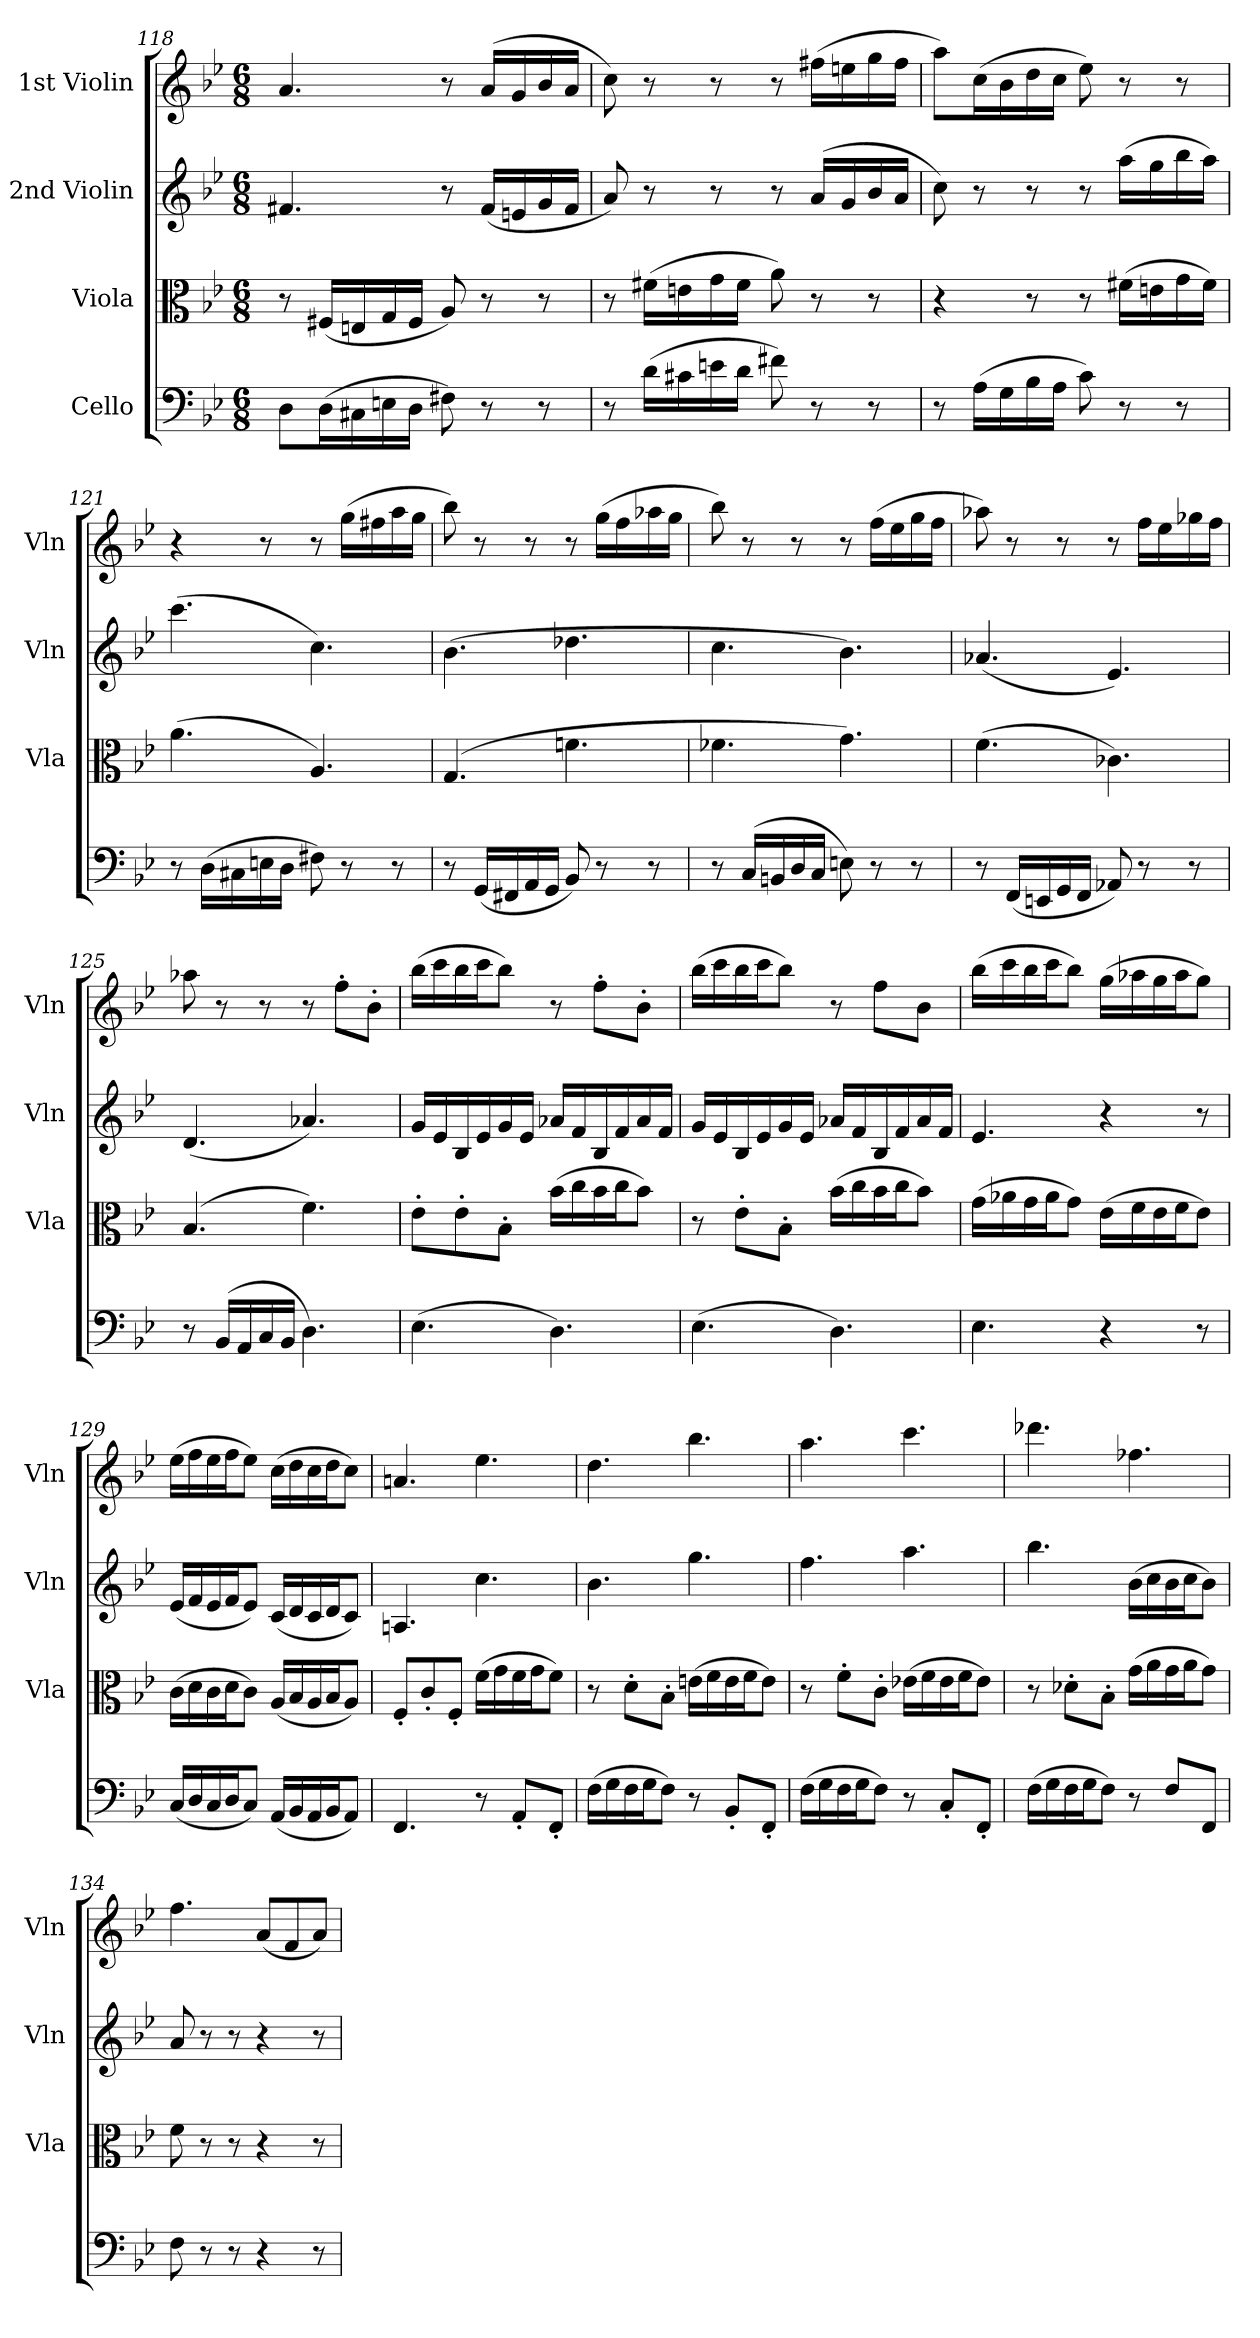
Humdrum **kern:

**kern	**kern	**kern	**kern
*part4	*part3	*part2	*part1
*staff4	*staff3	*staff2	*staff1
*I"Cello	*I"Viola	*I"2nd Violin	*I"1st Violin
*	*I'Vla	*I'Vln	*I'Vln
*clefF4	*clefC3	*clefG2	*clefG2
*k[b-e-]	*k[b-e-]	*k[b-e-]	*k[b-e-]
*B-:	*B-:	*B-:	*B-:
*M6/8	*M6/8	*M6/8	*M6/8
=118	=118	=118	=118
8DL	8r	4.f#X	4.a
(16DL	(16F#XLL	.	.
16C#X	16En	.	.
16En	16G	.	.
16DJJ	16F#JJ	.	.
8F#X)	8A)	8r	8r
8r	8r	(16f#LL	(16aLL
.	.	16en	16g
8r	8r	16g	16b-
.	.	16f#JJ	16aJJ
=119	=119	=119	=119
8r	8r	8a)	8cc)
(16dLL	(16f#XLL	8r	8r
16c#X	16en	.	.
16en	16g	8r	8r
16dJJ	16f#JJ	.	.
8f#X)	8a)	8r	8r
8r	8r	(16aLL	(16ff#XLL
.	.	16g	16een
8r	8r	16b-	16gg
.	.	16aJJ	16ff#JJ
=120	=120	=120	=120
8r	4r	8cc)	8aaL)
(16ALL	.	8r	(16ccL
16G	.	.	16b-
16B-	8r	8r	16dd
16AJJ	.	.	16ccJJ
8c)	8r	8r	8ee-)
8r	(16f#XLL	(16aaLL	8r
.	16en	16gg	.
8r	16g	16bb-	8r
.	16f#JJ)	16aaJJ)	.
=121	=121	=121	=121
8r	(4.a	(4.ccc	4r
(16DLL	.	.	.
16C#X	.	.	.
16En	.	.	8r
16DJJ	.	.	.
8F#X)	4.A)	4.cc)	8r
8r	.	.	(16ggLL
.	.	.	16ff#X
8r	.	.	16aa
.	.	.	16ggJJ
=122	=122	=122	=122
8r	(4.G	(4.b-	8bb-)
(16GGLL	.	.	8r
16FF#X	.	.	.
16AA	.	.	8r
16GGJJ	.	.	.
8BB-)	4.fn	4.dd-X	8r
8r	.	.	(16ggLL
.	.	.	16ff
8r	.	.	16aa-X
.	.	.	16ggJJ
=123	=123	=123	=123
8r	4.f-X	4.cc	8bb-)
(16CLL	.	.	8r
16BBn	.	.	.
16D	.	.	8r
16CJJ	.	.	.
8En)	4.g)	4.b-)	8r
8r	.	.	(16ffLL
.	.	.	16ee-
8r	.	.	16gg
.	.	.	16ffJJ
=124	=124	=124	=124
8r	(4.f	(4.a-X	8aa-X)
(16FFLL	.	.	8r
16EEn	.	.	.
16GG	.	.	8r
16FFJJ	.	.	.
8AA-X)	4.c-X)	4.e-)	8r
8r	.	.	16ffLL
.	.	.	16ee-
8r	.	.	16gg-X
.	.	.	16ffJJ
=125	=125	=125	=125
8r	(4.B-	(4.d	8aa-X
(16BB-LL	.	.	8r
16AA	.	.	.
16C	.	.	8r
16BB-JJ	.	.	.
4.D)	4.f)	4.a-X)	8r
.	.	.	8ff'L
.	.	.	8b-'J
=126	=126	=126	=126
(4.E-	8e-'L	16gLL	(16bb-LL
.	.	16e-	16ccc
.	8e-'	16B-	16bb-
.	.	16e-	16cccJ
.	8B-'J	16g	8bb-J)
.	.	16e-JJ	.
4.D)	(16b-LL	16a-XLL	8r
.	16cc	16f	.
.	16b-	16B-	8ff'L
.	16ccJ	16f	.
.	8b-J)	16a-	8b-'J
.	.	16fJJ	.
=127	=127	=127	=127
(4.E-	8r	16gLL	(16bb-LL
.	.	16e-	16ccc
.	8e-'L	16B-	16bb-
.	.	16e-	16cccJ
.	8B-'J	16g	8bb-J)
.	.	16e-JJ	.
4.D)	(16b-LL	16a-XLL	8r
.	16cc	16f	.
.	16b-	16B-	8ffL
.	16ccJ	16f	.
.	8b-J)	16a-	8b-J
.	.	16fJJ	.
=128	=128	=128	=128
4.E-	(16gLL	4.e-	(16bb-LL
.	16a-X	.	16ccc
.	16g	.	16bb-
.	16a-J	.	16cccJ
.	8gJ)	.	8bb-J)
4r	(16e-LL	4r	(16ggLL
.	16f	.	16aa-X
.	16e-	.	16gg
.	16fJ	.	16aa-J
8r	8e-J)	8r	8ggJ)
=129	=129	=129	=129
(16CLL	(16cLL	(16e-LL	(16ee-LL
16D	16d	16f	16ff
16C	16c	16e-	16ee-
16DJ	16dJ	16fJ	16ffJ
8CJ)	8cJ)	8e-J)	8ee-J)
(16AALL	(16ALL	(16cLL	(16ccLL
16BB-	16B-	16d	16dd
16AA	16A	16c	16cc
16BB-J	16B-J	16dJ	16ddJ
8AAJ)	8AJ)	8cJ)	8ccJ)
=130	=130	=130	=130
4.FF	8F'L	4.An	4.an
.	8c'	.	.
.	8F'J	.	.
8r	(16fLL	4.cc	4.ee-
.	16g	.	.
8AA'L	16f	.	.
.	16gJ	.	.
8FF'J	8fJ)	.	.
=131	=131	=131	=131
(16FLL	8r	4.b-	4.dd
16G	.	.	.
16F	8d'L	.	.
16GJ	.	.	.
8FJ)	8B-'J	.	.
8r	(16enLL	4.gg	4.bb-
.	16f	.	.
8BB-'L	16e	.	.
.	16fJ	.	.
8FF'J	8eJ)	.	.
=132	=132	=132	=132
(16FLL	8r	4.ff	4.aa
16G	.	.	.
16F	8f'L	.	.
16GJ	.	.	.
8FJ)	8c'J	.	.
8r	(16e-XLL	4.aa	4.ccc
.	16f	.	.
8C'L	16e-	.	.
.	16fJ	.	.
8FF'J	8e-J)	.	.
=133	=133	=133	=133
(16FLL	8r	4.bb-	4.ddd-X
16G	.	.	.
16F	8d-X'L	.	.
16GJ	.	.	.
8FJ)	8B-'J	.	.
8r	(16gLL	(16b-LL	4.ff-X
.	16a	16cc	.
8FL	16g	16b-	.
.	16aJ	16ccJ	.
8FFJ	8gJ)	8b-J)	.
=134	=134	=134	=134
8F	8f	8a	4.ff
8r	8r	8r	.
8r	8r	8r	.
4r	4r	4r	(8aL
.	.	.	8f
8r	8r	8r	8aJ)
=	=	=	=
*-	*-	*-	*-
